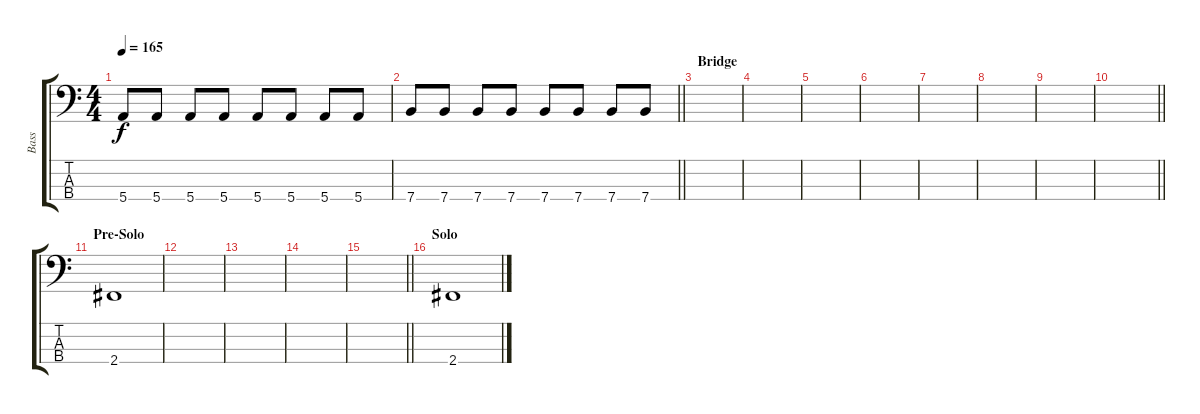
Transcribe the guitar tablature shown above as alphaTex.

\track ("Bass" "Bass") {instrument fretlessbass}
\staff {score tabs}
\tuning (G2 D2 A1 E1) {hide}
\ts (4 4)
\tempo 165
\clef f4
\ks c
5.4.8{dy f} 5.4.8 5.4.8 5.4.8 5.4.8 5.4.8 5.4.8 5.4.8 |
\barLineRight lightlight
7.4.8 7.4.8 7.4.8 7.4.8 7.4.8 7.4.8 7.4.8 7.4.8 |
\section ("" "Bridge")
|
|
|
|
|
|
|
\barLineRight lightlight
|
\section ("" "Pre-Solo")
2.4.1 |
|
|
|
\barLineRight lightlight
|
\section ("" "Solo")
2.4.1
